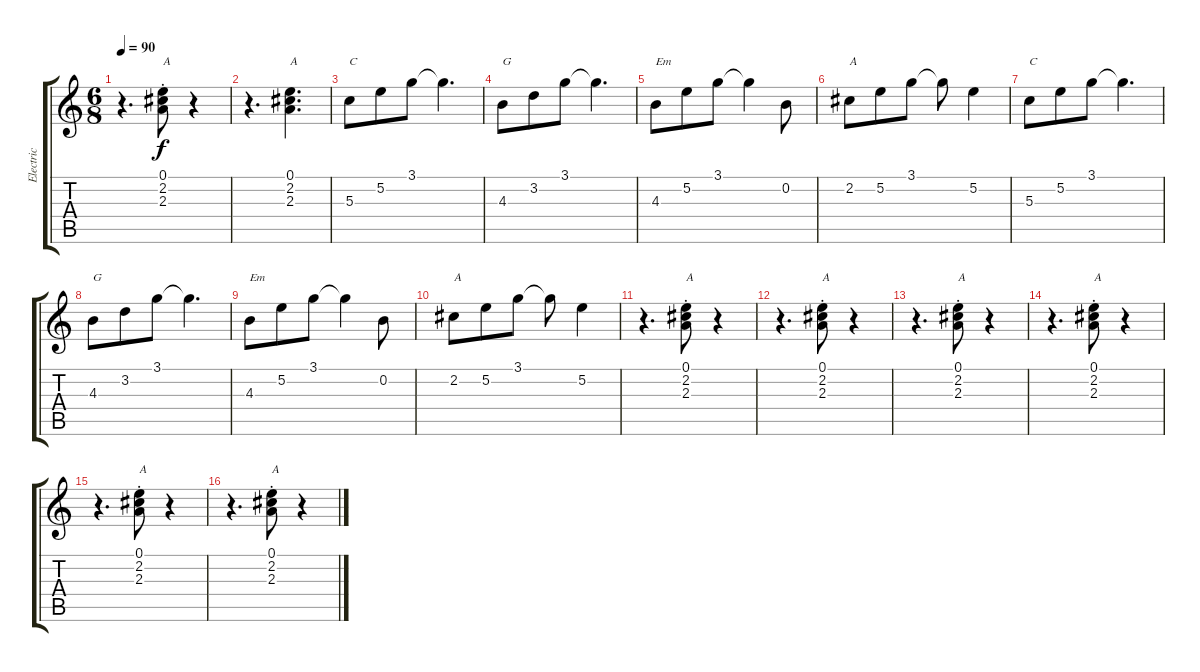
\track ("Electric" "Electric") {instrument overdrivenguitar}
\staff {score tabs}
\tuning (E4 B3 G3 D3 A2 E2) {hide}
\ts (6 8)
\tempo 90
\clef g2
\ks c
r.4{d dy f} (0.1{st} 2.2{st} 2.3{st}).8{txt "A"} r.4 |
r.4{d} (0.1 2.2 2.3).4{d txt "A"} |
5.3.8{txt "C"} 5.2.8 3.1.8 3.1{t}.4{d} |
4.3.8{txt "G"} 3.2.8 3.1.8 3.1{t}.4{d} |
4.3.8{txt "Em"} 5.2.8 3.1.8 3.1{t}.4 0.2.8 |
2.2.8{txt "A"} 5.2.8 3.1.8 3.1{t}.8 5.2.4 |
5.3.8{txt "C"} 5.2.8 3.1.8 3.1{t}.4{d} |
4.3.8{txt "G"} 3.2.8 3.1.8 3.1{t}.4{d} |
4.3.8{txt "Em"} 5.2.8 3.1.8 3.1{t}.4 0.2.8 |
2.2.8{txt "A"} 5.2.8 3.1.8 3.1{t}.8 5.2.4 |
r.4{d} (0.1{st} 2.2{st} 2.3{st}).8{txt "A"} r.4 |
r.4{d} (0.1{st} 2.2{st} 2.3{st}).8{txt "A"} r.4 |
r.4{d} (0.1{st} 2.2{st} 2.3{st}).8{txt "A"} r.4 |
r.4{d} (0.1{st} 2.2{st} 2.3{st}).8{txt "A"} r.4 |
r.4{d} (0.1{st} 2.2{st} 2.3{st}).8{txt "A"} r.4 |
r.4{d} (0.1{st} 2.2{st} 2.3{st}).8{txt "A"} r.4
